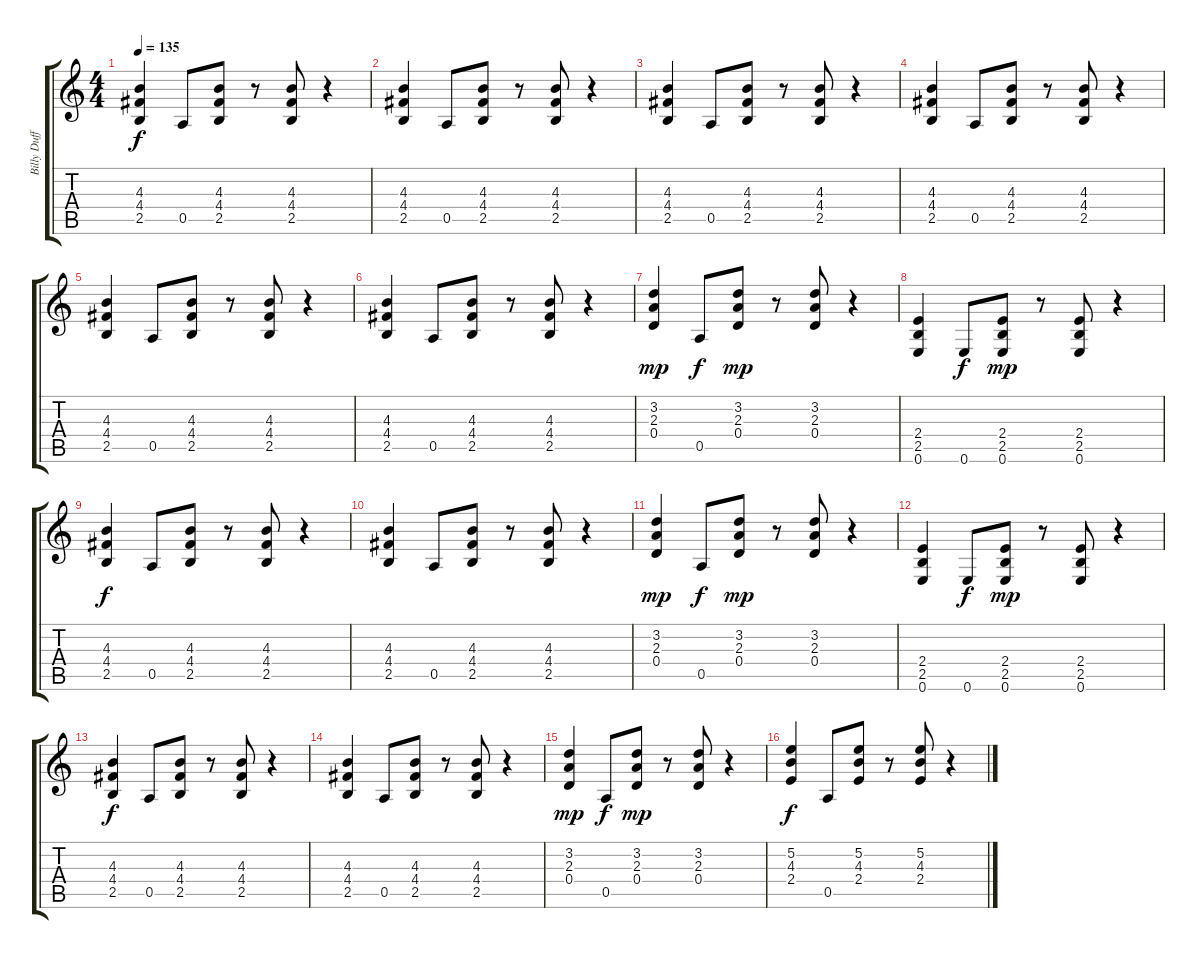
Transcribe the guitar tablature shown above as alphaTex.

\track ("Billy Duffy" "Billy Duff") {instrument overdrivenguitar}
\staff {score tabs}
\tuning (E4 B3 G3 D3 A2 E2) {hide}
\ts (4 4)
\tempo 135
\clef g2
\ks c
(4.3 4.4 2.5).4{dy f} 0.5.8 (4.3 4.4 2.5).8 r.8 (4.3 4.4 2.5).8 r.4 |
(4.3 4.4 2.5).4 0.5.8 (4.3 4.4 2.5).8 r.8 (4.3 4.4 2.5).8 r.4 |
(4.3 4.4 2.5).4 0.5.8 (4.3 4.4 2.5).8 r.8 (4.3 4.4 2.5).8 r.4 |
(4.3 4.4 2.5).4 0.5.8 (4.3 4.4 2.5).8 r.8 (4.3 4.4 2.5).8 r.4 |
(4.3 4.4 2.5).4 0.5.8 (4.3 4.4 2.5).8 r.8 (4.3 4.4 2.5).8 r.4 |
(4.3 4.4 2.5).4 0.5.8 (4.3 4.4 2.5).8 r.8 (4.3 4.4 2.5).8 r.4 |
(3.2 2.3 0.4).4{dy mp} 0.5.8{dy f} (3.2 2.3 0.4).8{dy mp} r.8 (3.2 2.3 0.4).8 r.4 |
(2.4 2.5 0.6).4 0.6.8{dy f} (2.4 2.5 0.6).8{dy mp} r.8 (2.4 2.5 0.6).8 r.4 |
(4.3 4.4 2.5).4{dy f} 0.5.8 (4.3 4.4 2.5).8 r.8 (4.3 4.4 2.5).8 r.4 |
(4.3 4.4 2.5).4 0.5.8 (4.3 4.4 2.5).8 r.8 (4.3 4.4 2.5).8 r.4 |
(3.2 2.3 0.4).4{dy mp} 0.5.8{dy f} (3.2 2.3 0.4).8{dy mp} r.8 (3.2 2.3 0.4).8 r.4 |
(2.4 2.5 0.6).4 0.6.8{dy f} (2.4 2.5 0.6).8{dy mp} r.8 (2.4 2.5 0.6).8 r.4 |
(4.3 4.4 2.5).4{dy f} 0.5.8 (4.3 4.4 2.5).8 r.8 (4.3 4.4 2.5).8 r.4 |
(4.3 4.4 2.5).4 0.5.8 (4.3 4.4 2.5).8 r.8 (4.3 4.4 2.5).8 r.4 |
(3.2 2.3 0.4).4{dy mp} 0.5.8{dy f} (3.2 2.3 0.4).8{dy mp} r.8 (3.2 2.3 0.4).8 r.4 |
(5.2 4.3 2.4).4{dy f} 0.5.8 (5.2 4.3 2.4).8 r.8 (5.2 4.3 2.4).8 r.4
